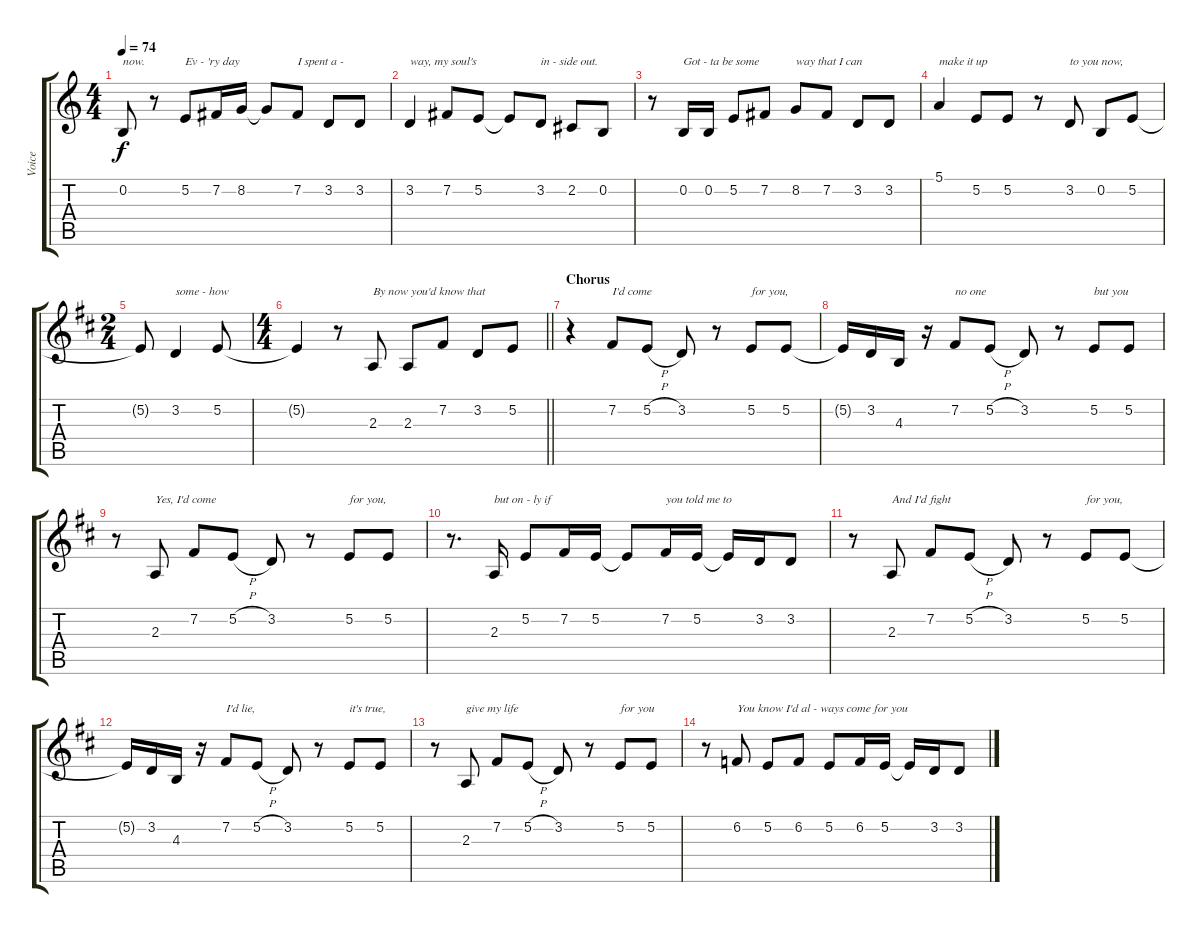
\track ("Voice" "Voice") {instrument oboe}
\staff {score tabs}
\tuning (E4 B3 G3 D3 A2 E2) {hide}
\ts (4 4)
\tempo 74
\clef g2
\ks c
0.2.8{txt "now." dy f} r.8 5.2.8{txt "Ev - 'ry day"} 7.2.16 8.2.16 8.2{t}.8 7.2.8{txt "I spent a - "} 3.2.8 3.2.8 |
3.2.4{txt "way, my soul's"} 7.2.8 5.2.8 5.2{t}.8 3.2.8{txt "in - side out."} 2.2.8 0.2.8 |
r.8 0.2.16{txt "Got - ta be some"} 0.2.16 5.2.8 7.2.8 8.2.8{txt "way that I can"} 7.2.8 3.2.8 3.2.8 |
5.1.4{txt "make it up"} 5.2.8 5.2.8 r.8 3.2.8{txt "to you now,"} 0.2.8 5.2.8 |
\ts (2 4)
\ks d
5.2{t}.8 3.2.4{txt "some - how"} 5.2.8 |
\ts (4 4)
\barLineRight lightlight
5.2{t}.4 r.8 2.3.8{txt "By now you'd know that"} 2.3.8 7.2.8 3.2.8 5.2.8 |
\section ("" "Chorus")
r.4 7.2.8{txt "I'd come"} 5.2{h}.8 3.2.8 r.8 5.2.8{txt "for you,"} 5.2.8 |
5.2{t}.16 3.2.16 4.3.16 r.16 7.2.8{txt "no one"} 5.2{h}.8 3.2.8 r.8 5.2.8{txt "but you"} 5.2.8 |
r.8 2.3.8{txt "Yes, I'd come"} 7.2.8 5.2{h}.8 3.2.8 r.8 5.2.8{txt "for you,"} 5.2.8 |
r.8{d} 2.3.16{txt "but on - ly if"} 5.2.8 7.2.16 5.2.16 5.2{t}.8 7.2.16{txt "you told me to"} 5.2.16 5.2{t}.16 3.2.16 3.2.8 |
r.8 2.3.8{txt "And I'd fight"} 7.2.8 5.2{h}.8 3.2.8 r.8 5.2.8{txt "for you,"} 5.2.8 |
5.2{t}.16 3.2.16 4.3.16 r.16 7.2.8{txt "I'd lie,"} 5.2{h}.8 3.2.8 r.8 5.2.8{txt "it's true,"} 5.2.8 |
r.8 2.3.8{txt "give my life"} 7.2.8 5.2{h}.8 3.2.8 r.8 5.2.8{txt "for you"} 5.2.8 |
r.8 6.2.8{txt "You know I'd al - ways come for you"} 5.2.8 6.2.8 5.2.8 6.2.16 5.2.16 5.2{t}.16 3.2.16 3.2.8
